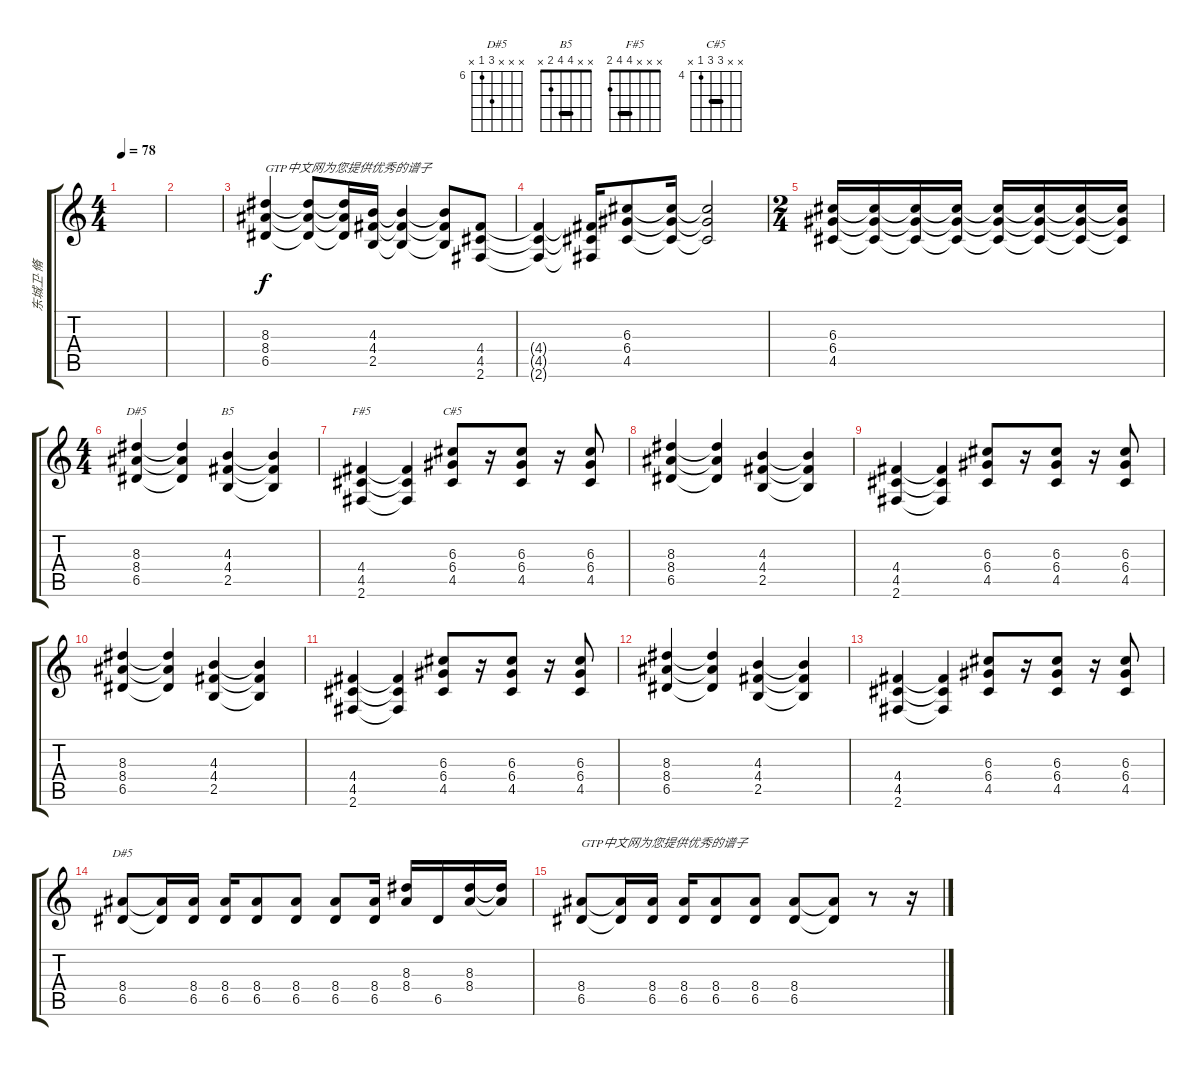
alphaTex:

\track ("东城卫·脩" "东城卫·脩") {instrument distortionguitar}
\staff {score tabs}
\tuning (E4 B3 G3 D3 A2 E2) {hide}
\chord ("D#5" x x 8 8 6 x) {firstfret 6 barre 8}
\chord ("B5" x x 4 4 2 x) {barre 4}
\chord ("F#5" x x x 4 4 2) {barre 4}
\chord ("C#5" x x 6 6 4 x) {firstfret 4 barre 6}
\chord ("D#5" x x x 8 6 x) {firstfret 6}
\ts (4 4)
\tempo 78
\clef g2
\ks c
|
|
(8.3 8.4 6.5).4{txt "GTP中文网为您提供优秀的谱子" volume 6 instrument electricguitarclean} (8.3{t} 8.4{t} 6.5{t}).8 (8.3{t} 8.4{t} 6.5{t}).16 (4.3 4.4 2.5).16 (4.3{t} 4.4{t} 2.5{t}).4 (4.3{t} 4.4{t} 2.5{t}).8 (4.4 4.5 2.6).8 |
(4.4{t} 4.5{t} 2.6{t}).4 (4.4{t} 4.5{t} 2.6{t}).16 (6.3 6.4 4.5).8 (6.3{t} 6.4{t} 4.5{t}).16 (6.3{t} 6.4{t} 4.5{t}).2 |
\ts (2 4)
(6.3 6.4 4.5).16{volume 1 instrument distortionguitar} (6.3{t} 6.4{t} 4.5{t}).16{volume 2 instrument distortionguitar} (6.3{t} 6.4{t} 4.5{t}).16{volume 3 instrument distortionguitar} (6.3{t} 6.4{t} 4.5{t}).16{volume 4 instrument distortionguitar} (6.3{t} 6.4{t} 4.5{t}).16{volume 5 instrument distortionguitar} (6.3{t} 6.4{t} 4.5{t}).16{volume 6 instrument distortionguitar} (6.3{t} 6.4{t} 4.5{t}).16{volume 7 instrument distortionguitar} (6.3{t} 6.4{t} 4.5{t}).16{volume 8 instrument distortionguitar} |
\ts (4 4)
(8.3 8.4 6.5).4{ch "D#5" instrument distortionguitar} (8.3{t} 8.4{t} 6.5{t}).4 (4.3 4.4 2.5).4{ch "B5"} (4.3{t} 4.4{t} 2.5{t}).4{txt ""} |
(4.4 4.5 2.6).4{ch "F#5"} (4.4{t} 4.5{t} 2.6{t}).4 (6.3 6.4 4.5).8{ch "C#5"} r.16 (6.3 6.4 4.5).8 r.16 (6.3 6.4 4.5).8 |
(8.3 8.4 6.5).4 (8.3{t} 8.4{t} 6.5{t}).4 (4.3 4.4 2.5).4 (4.3{t} 4.4{t} 2.5{t}).4 |
(4.4 4.5 2.6).4 (4.4{t} 4.5{t} 2.6{t}).4 (6.3 6.4 4.5).8 r.16 (6.3 6.4 4.5).8 r.16 (6.3 6.4 4.5).8 |
(8.3 8.4 6.5).4{instrument distortionguitar} (8.3{t} 8.4{t} 6.5{t}).4 (4.3 4.4 2.5).4 (4.3{t} 4.4{t} 2.5{t}).4 |
(4.4 4.5 2.6).4 (4.4{t} 4.5{t} 2.6{t}).4 (6.3 6.4 4.5).8 r.16 (6.3 6.4 4.5).8 r.16 (6.3 6.4 4.5).8 |
(8.3 8.4 6.5).4 (8.3{t} 8.4{t} 6.5{t}).4 (4.3 4.4 2.5).4 (4.3{t} 4.4{t} 2.5{t}).4 |
(4.4 4.5 2.6).4 (4.4{t} 4.5{t} 2.6{t}).4 (6.3 6.4 4.5).8 r.16 (6.3 6.4 4.5).8 r.16 (6.3 6.4 4.5).8 |
(8.4 6.5).8{ch "D#5"} (8.4{t} 6.5{t}).16 (8.4 6.5).16 (8.4 6.5).16 (8.4 6.5).8 (8.4 6.5).8 (8.4 6.5).8 (8.4 6.5).16 (8.3 8.4).16 6.5.16 (8.3 8.4).16 (8.3{t} 8.4{t}).16 |
(8.4 6.5).8{txt "GTP中文网为您提供优秀的谱子"} (8.4{t} 6.5{t}).16 (8.4 6.5).16 (8.4 6.5).16 (8.4 6.5).8 (8.4 6.5).8 (8.4 6.5).8 (8.4{t} 6.5{t}).8 r.8 r.16
